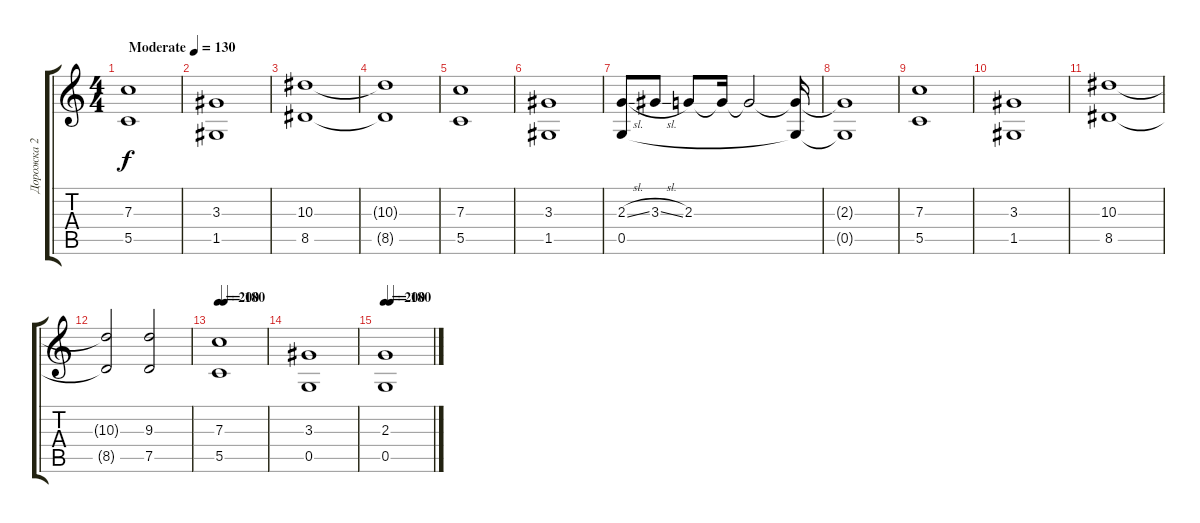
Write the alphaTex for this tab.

\track ("Дорожка 2" "Дорожка 2") {instrument electricguitarclean}
\staff {score tabs}
\tuning (D4 A3 F3 C3 G2 C2) {hide}
\ts (4 4)
\tempo (130 "Moderate")
\clef g2
\ks c
(7.3 5.5).1{dy f instrument electricguitarclean} |
(3.3 1.5).1 |
(10.3 8.5).1 |
(10.3{t} 8.5{t}).1 |
(7.3 5.5).1 |
(3.3 1.5).1 |
(2.3{sl} 0.5).8 3.3{sl}.8 2.3.8 2.3{t}.16 2.3{t}.2 (2.3{t} 0.5{t}).16 |
(2.3{t} 0.5{t}).1 |
(7.3 5.5).1 |
(3.3 1.5).1 |
(10.3 8.5).1 |
(10.3{t} 8.5{t}).2 (9.3 7.5).2 |
\tempo 200
\tempo (180 0.125)
(7.3 5.5).1 |
(3.3 0.5).1 |
\tempo 200
\tempo (180 0.125)
(2.3 0.5).1
